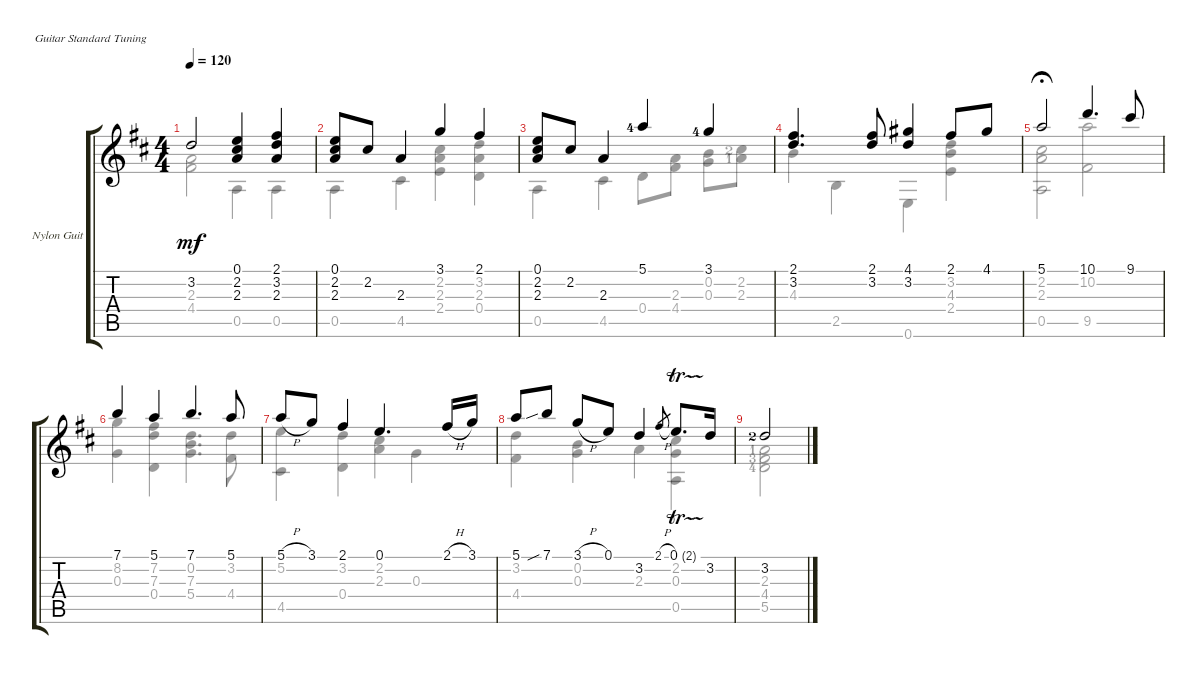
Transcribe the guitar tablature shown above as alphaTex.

\defaultSystemsLayout 4
\bracketExtendMode groupsimilarinstruments
\firstSystemTrackNameOrientation horizontal
\otherSystemsTrackNameOrientation horizontal
\track ("Nylon Guitar" "Nylon Guit") {instrument acousticguitarsteel}
\staff {score tabs}
\tuning (E4 B3 G3 D3 A2 E2)
\voice
\ts (4 4)
\tempo 120
\clef g2
\ks d
3.2.2{dy mf} (0.1 2.2 2.3).4 (2.1 3.2 2.3).4 |
(0.1 2.2 2.3).8 2.2.8 2.3.4 3.1.4 2.1.4 |
(0.1 2.2 2.3).8 2.2.8 2.3.4 5.1{lf 5}.4 3.1{lf 5}.4 |
(2.1 3.2).4{d} (3.2 2.1).8 (4.1 3.2).4 2.1.8 4.1.8 |
5.1.2{fermata (medium 0.4)} 10.1.4{d} 9.1.8 |
7.1.4 5.1.4 7.1.4{d} 5.1.8 |
5.1{h}.8 3.1.8 2.1.4 0.1.4{d} 2.1{h}.16 3.1.16 |
5.1.8 7.1{sib}.8 3.1{h}.8 0.1.8 3.2.4 2.1{h}.8{gr} 0.1{tr (2 16)}.8{d} 3.2.16 |
3.2{lf 3}.2
\voice
\clef g2
\ottava regular
\simile none
\ks d
(2.3 4.4).2{dy mf} 0.5.4 0.5.4 |
0.5.4 4.5.4 (2.4 2.2 2.3).4 (0.4 2.3 3.2).4 |
0.5.4 4.5.4 0.4.8 (2.3 4.4).8 (0.2 0.3).8 (2.2{lf 3} 2.3{lf 2}).8 |
4.3.4 2.5.4 0.6.4 (2.4 3.2 4.3).4 |
(2.2 2.3 0.5).2{fermata (medium 0.4)} (10.2 9.5).2 |
(8.2 0.3).4 (0.4 7.2 7.3).4 (0.2 7.3 5.4).4{d} (3.2 4.4).8 |
(5.2 4.5).4 (0.4 3.2).4 (2.2 2.3).4 0.3.4 |
(3.2 4.4).4 (0.2 0.3).4 2.3.4 (2.2 0.3 0.5).4 |
(2.3{lf 2} 4.4{lf 4} 5.5{lf 5}).2
